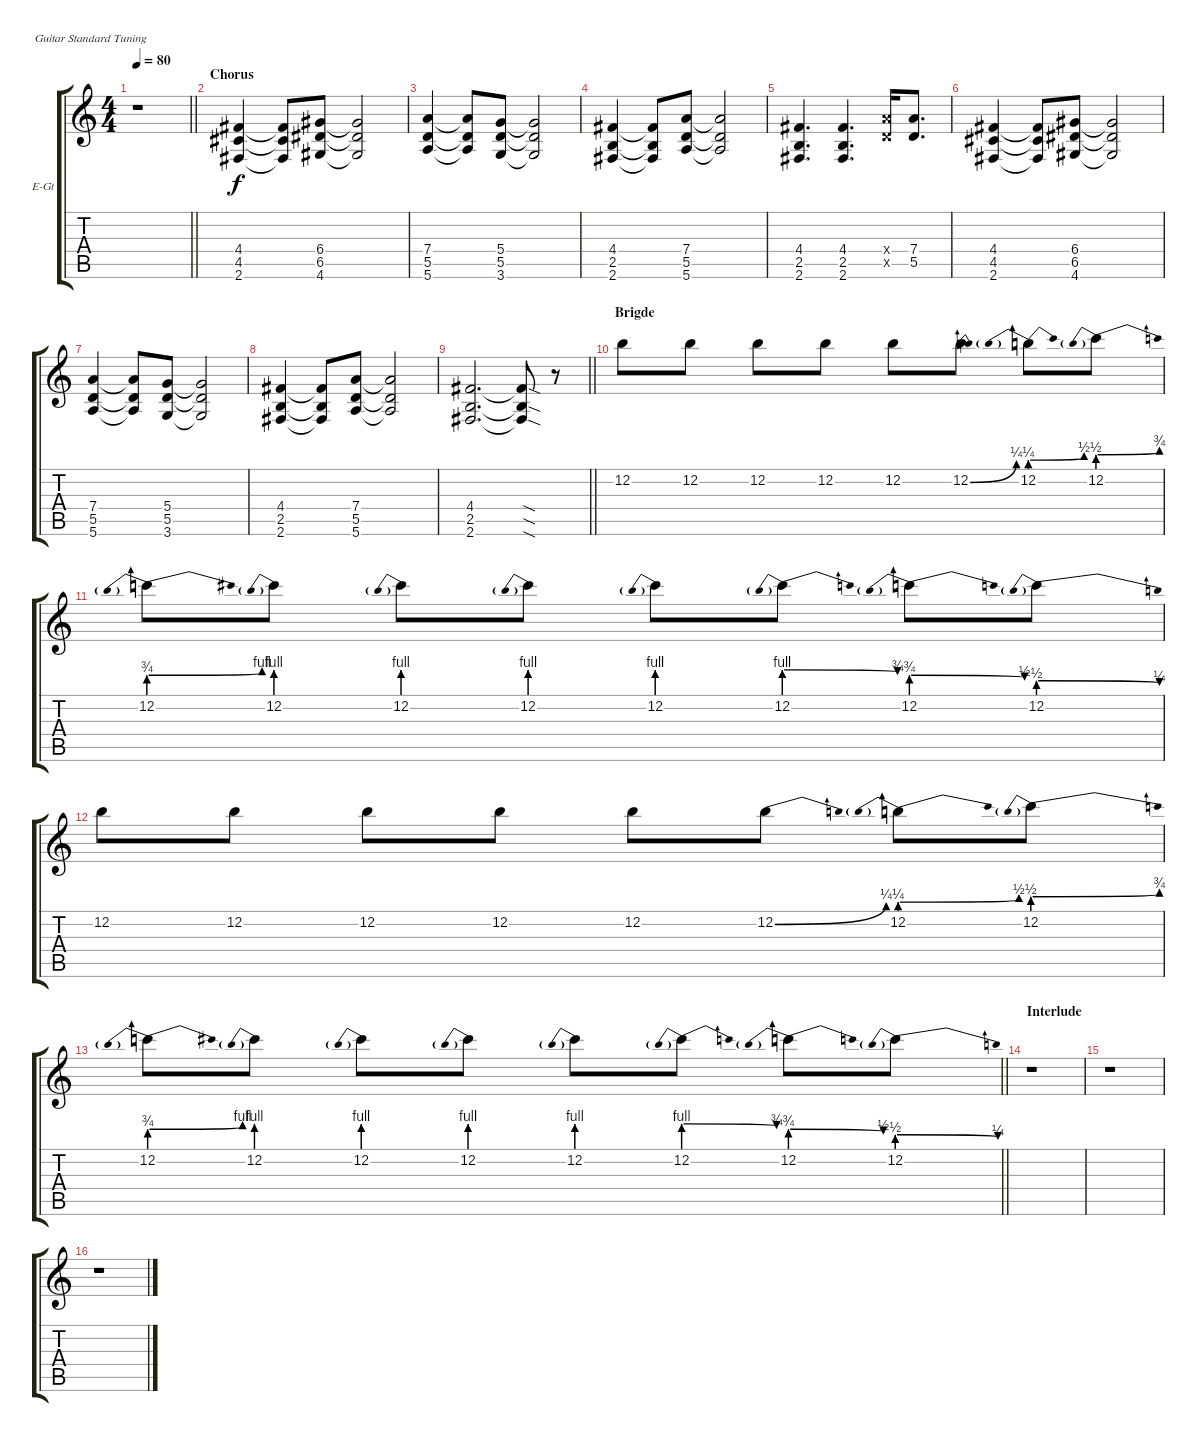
\bracketExtendMode groupsimilarinstruments
\firstSystemTrackNameOrientation horizontal
\otherSystemsTrackNameOrientation horizontal
\track ("Echo" "E-Gt") {instrument distortionguitar}
\staff {score tabs}
\tuning (E4 B3 G3 D3 A2 E2)
\ts (4 4)
\tempo 80
\clef g2
\barLineRight lightlight
\ks c
r.1{dy f} |
\section ("" "Chorus")
(4.4 4.5 2.6).4 (4.4{t} 4.5{t} 2.6{t}).8 (6.4 6.5 4.6).8 (6.4{t} 6.5{t} 4.6{t}).2 |
(7.4 5.5 5.6).4 (7.4{t} 5.5{t} 5.6{t}).8 (5.4 5.5 3.6).8 (5.4{t} 5.5{t} 3.6{t}).2 |
(4.4 2.5 2.6).4 (4.4{t} 2.5{t} 2.6{t}).8 (7.4 5.5 5.6).8 (7.4{t} 5.5{t} 5.6{t}).2 |
(4.4 2.5 2.6).4{d} (4.4 2.5 2.6).4{d} (7.4{x} 5.5{x}).16 (7.4 5.5).8{d} |
(4.4 4.5 2.6).4 (4.4{t} 4.5{t} 2.6{t}).8 (6.4 6.5 4.6).8 (6.4{t} 6.5{t} 4.6{t}).2 |
(7.4 5.5 5.6).4 (7.4{t} 5.5{t} 5.6{t}).8 (5.4 5.5 3.6).8 (5.4{t} 5.5{t} 3.6{t}).2 |
(4.4 2.5 2.6).4 (4.4{t} 2.5{t} 2.6{t}).8 (7.4 5.5 5.6).8 (7.4{t} 5.5{t} 5.6{t}).2 |
\barLineRight lightlight
(4.4 2.5 2.6).2{d} (4.4{sod t} 2.5{sod t} 2.6{sod t}).8 r.8 |
\section ("" "Brigde")
12.2.8 12.2.8 12.2.8 12.2.8 12.2.8 12.2{be (bend 0 0 60 1)}.8 12.2{be (prebendbend 0 1 60 2)}.8 12.2{be (prebendbend 0 2 60 3)}.8 |
12.2{be (prebendbend 0 3 60 4)}.8 12.2{be (prebend 0 4 60 4)}.8 12.2{be (prebend 0 4 60 4)}.8 12.2{be (prebend 0 4 60 4)}.8 12.2{be (prebend 0 4 60 4)}.8 12.2{be (prebendrelease 0 4 60 3)}.8 12.2{be (prebendrelease 0 3 60 2)}.8 12.2{be (prebendrelease 0 2 60 1)}.8 |
12.2.8 12.2.8 12.2.8 12.2.8 12.2.8 12.2{be (bend 0 0 60 1)}.8 12.2{be (prebendbend 0 1 60 2)}.8 12.2{be (prebendbend 0 2 60 3)}.8 |
\barLineRight lightlight
12.2{be (prebendbend 0 3 60 4)}.8 12.2{be (prebend 0 4 60 4)}.8 12.2{be (prebend 0 4 60 4)}.8 12.2{be (prebend 0 4 60 4)}.8 12.2{be (prebend 0 4 60 4)}.8 12.2{be (prebendrelease 0 4 60 3)}.8 12.2{be (prebendrelease 0 3 60 2)}.8 12.2{be (prebendrelease 0 2 60 1)}.8 |
\section ("" "Interlude")
r.1 |
r.1 |
r.1
